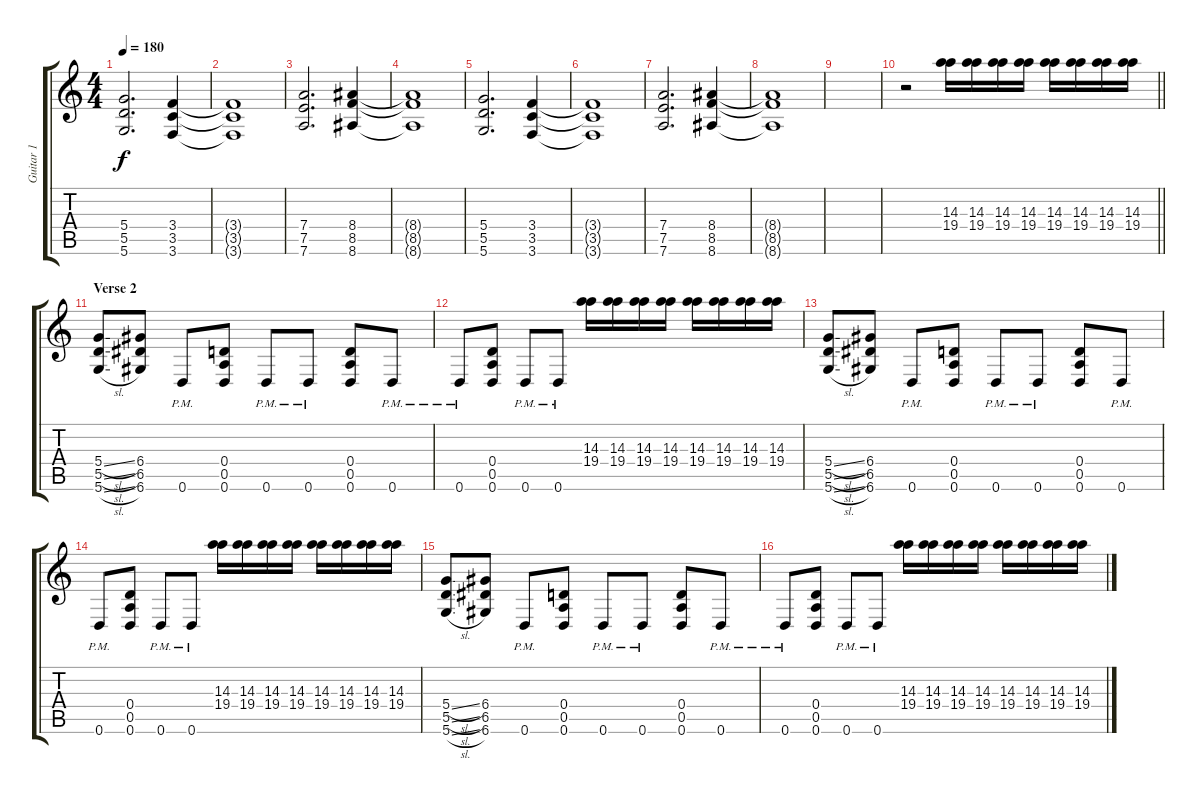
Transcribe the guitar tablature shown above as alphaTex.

\track ("Guitar 1" "Guitar 1") {instrument distortionguitar}
\staff {score tabs}
\tuning (E4 B3 G3 D3 A2 D2) {hide}
\ts (4 4)
\tempo 180
\clef g2
\ks c
(5.4 5.5 5.6).2{d dy f} (3.4 3.5 3.6).4 |
(3.4{t} 3.5{t} 3.6{t}).1 |
(7.4 7.5 7.6).2{d} (8.4 8.5 8.6).4 |
(8.4{t} 8.5{t} 8.6{t}).1 |
(5.4 5.5 5.6).2{d} (3.4 3.5 3.6).4 |
(3.4{t} 3.5{t} 3.6{t}).1 |
(7.4 7.5 7.6).2{d} (8.4 8.5 8.6).4 |
(8.4{t} 8.5{t} 8.6{t}).1 |
|
\barLineRight lightlight
r.2 (14.3 19.4).16 (14.3 19.4).16 (14.3 19.4).16 (14.3 19.4).16 (14.3 19.4).16 (14.3 19.4).16 (14.3 19.4).16 (14.3 19.4).16 |
\section ("" "Verse 2")
(5.4{sl} 5.5{sl} 5.6{sl}).8 (6.4 6.5 6.6).8 0.6{pm}.8 (0.4 0.5 0.6).8 0.6{pm}.8 0.6{pm}.8 (0.4 0.5 0.6).8 0.6{pm}.8 |
0.6{pm}.8 (0.4 0.5 0.6).8 0.6{pm}.8 0.6{pm}.8 (14.3 19.4).16 (14.3 19.4).16 (14.3 19.4).16 (14.3 19.4).16 (14.3 19.4).16 (14.3 19.4).16 (14.3 19.4).16 (14.3 19.4).16 |
(5.4{sl} 5.5{sl} 5.6{sl}).8 (6.4 6.5 6.6).8 0.6{pm}.8 (0.4 0.5 0.6).8 0.6{pm}.8 0.6{pm}.8 (0.4 0.5 0.6).8 0.6{pm}.8 |
0.6{pm}.8 (0.4 0.5 0.6).8 0.6{pm}.8 0.6{pm}.8 (14.3 19.4).16 (14.3 19.4).16 (14.3 19.4).16 (14.3 19.4).16 (14.3 19.4).16 (14.3 19.4).16 (14.3 19.4).16 (14.3 19.4).16 |
(5.4{sl} 5.5{sl} 5.6{sl}).8 (6.4 6.5 6.6).8 0.6{pm}.8 (0.4 0.5 0.6).8 0.6{pm}.8 0.6{pm}.8 (0.4 0.5 0.6).8 0.6{pm}.8 |
0.6{pm}.8 (0.4 0.5 0.6).8 0.6{pm}.8 0.6{pm}.8 (14.3 19.4).16 (14.3 19.4).16 (14.3 19.4).16 (14.3 19.4).16 (14.3 19.4).16 (14.3 19.4).16 (14.3 19.4).16 (14.3 19.4).16
